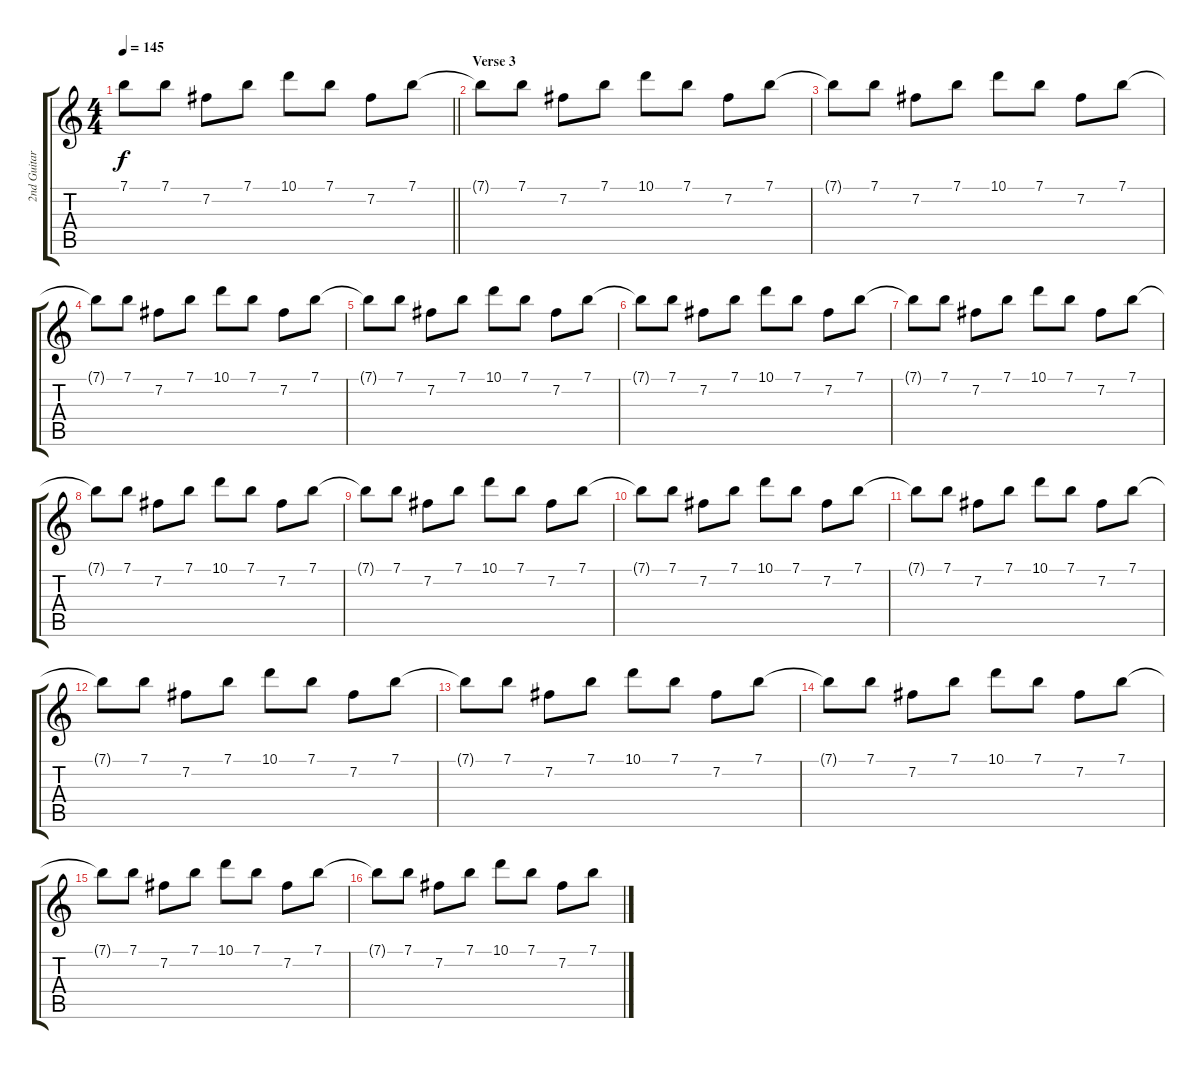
\track ("2nd Guitar" "2nd Guitar") {instrument acousticguitarsteel}
\staff {score tabs}
\tuning (E4 B3 G3 D3 A2 E2) {hide}
\ts (4 4)
\tempo 145
\clef g2
\barLineRight lightlight
\ks c
7.1{t}.8{dy f} 7.1.8 7.2.8 7.1.8 10.1.8 7.1.8 7.2.8 7.1.8 |
\section ("" "Verse 3")
7.1{t}.8 7.1.8 7.2.8 7.1.8 10.1.8 7.1.8 7.2.8 7.1.8 |
7.1{t}.8 7.1.8 7.2.8 7.1.8 10.1.8 7.1.8 7.2.8 7.1.8 |
7.1{t}.8 7.1.8 7.2.8 7.1.8 10.1.8 7.1.8 7.2.8 7.1.8 |
7.1{t}.8 7.1.8 7.2.8 7.1.8 10.1.8 7.1.8 7.2.8 7.1.8 |
7.1{t}.8 7.1.8 7.2.8 7.1.8 10.1.8 7.1.8 7.2.8 7.1.8 |
7.1{t}.8 7.1.8 7.2.8 7.1.8 10.1.8 7.1.8 7.2.8 7.1.8 |
7.1{t}.8 7.1.8 7.2.8 7.1.8 10.1.8 7.1.8 7.2.8 7.1.8 |
7.1{t}.8 7.1.8 7.2.8 7.1.8 10.1.8 7.1.8 7.2.8 7.1.8 |
7.1{t}.8 7.1.8 7.2.8 7.1.8 10.1.8 7.1.8 7.2.8 7.1.8 |
7.1{t}.8 7.1.8 7.2.8 7.1.8 10.1.8 7.1.8 7.2.8 7.1.8 |
7.1{t}.8 7.1.8 7.2.8 7.1.8 10.1.8 7.1.8 7.2.8 7.1.8 |
7.1{t}.8 7.1.8 7.2.8 7.1.8 10.1.8 7.1.8 7.2.8 7.1.8 |
7.1{t}.8 7.1.8 7.2.8 7.1.8 10.1.8 7.1.8 7.2.8 7.1.8 |
7.1{t}.8 7.1.8 7.2.8 7.1.8 10.1.8 7.1.8 7.2.8 7.1.8 |
7.1{t}.8 7.1.8 7.2.8 7.1.8 10.1.8 7.1.8 7.2.8 7.1.8
